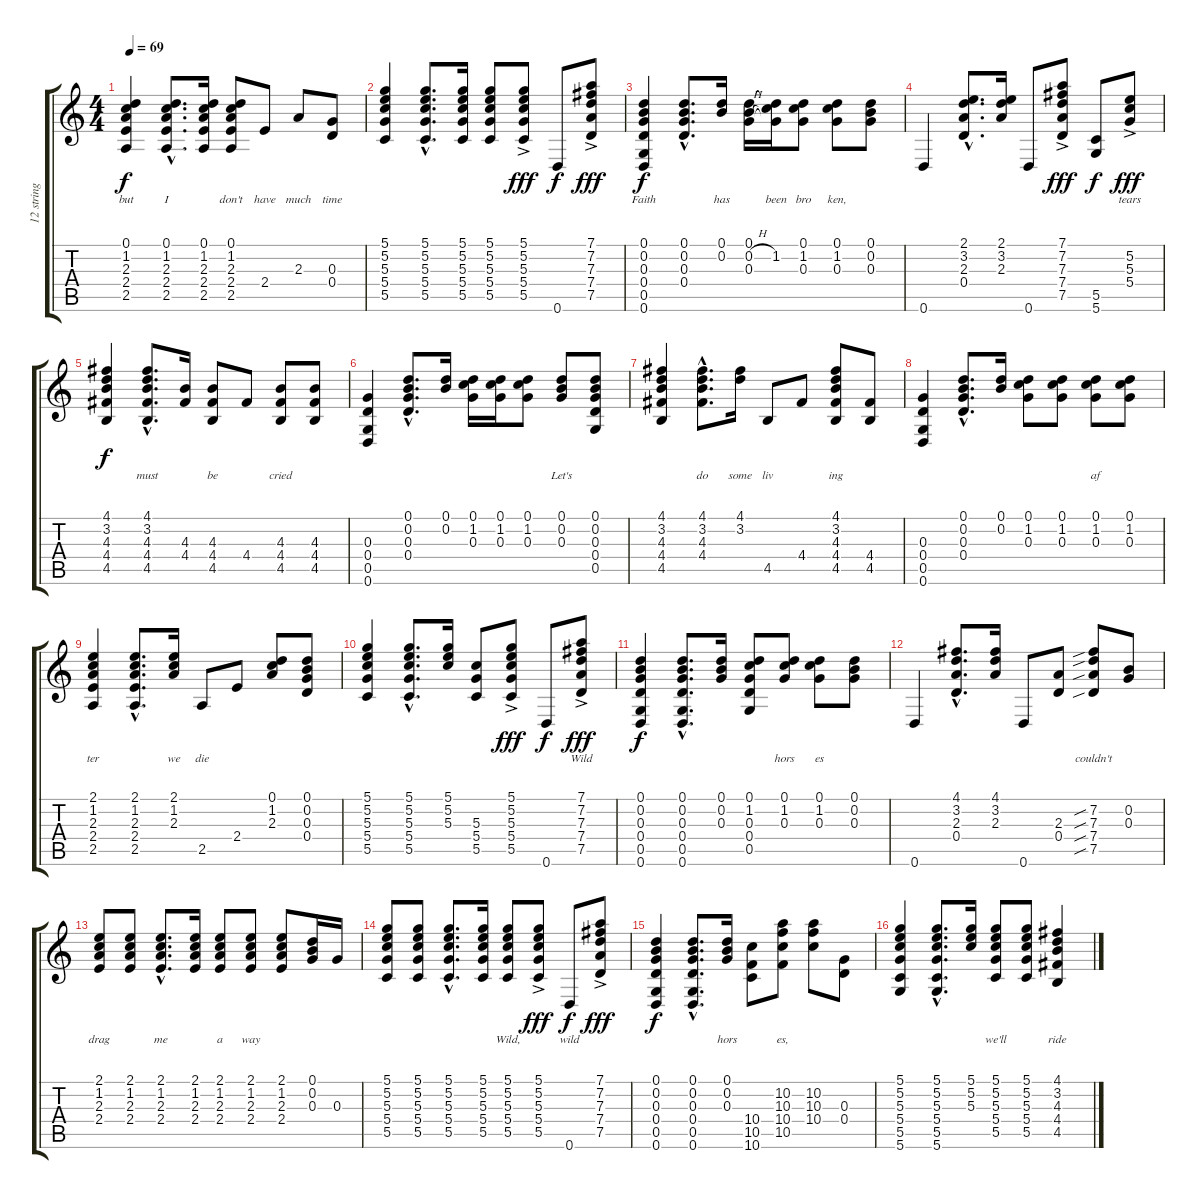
\track ("12 string Open G" "12 string ") {instrument acousticguitarsteel}
\staff {score tabs}
\tuning (D4 B3 G3 D3 G2 D2) {hide}
\ts (4 4)
\tempo 69
\clef g2
\ks c
(0.1 1.2 2.3 2.4 2.5).4{lyrics (0 "but") lyrics (1 "") lyrics (2 "") lyrics (3 "") lyrics (4 "") dy f} (0.1{hac} 1.2{hac} 2.3{hac} 2.4{hac} 2.5{hac}).8{d lyrics (0 "I") lyrics (1 "") lyrics (2 "") lyrics (3 "") lyrics (4 "")} (0.1 1.2 2.3 2.4 2.5).16{lyrics (0 "") lyrics (1 "") lyrics (2 "") lyrics (3 "") lyrics (4 "")} (0.1 1.2 2.3 2.4 2.5).8{lyrics (0 "don't") lyrics (1 "") lyrics (2 "") lyrics (3 "") lyrics (4 "")} 2.4.8{lyrics (0 "have") lyrics (1 "") lyrics (2 "") lyrics (3 "") lyrics (4 "")} 2.3.8{lyrics (0 "much") lyrics (1 "") lyrics (2 "") lyrics (3 "") lyrics (4 "")} (0.3 0.4).8{lyrics (0 "time") lyrics (1 "") lyrics (2 "") lyrics (3 "") lyrics (4 "")} |
(5.1 5.2 5.3 5.4 5.5).4{lyrics (0 "") lyrics (1 "") lyrics (2 "") lyrics (3 "") lyrics (4 "")} (5.1{hac} 5.2{hac} 5.3{hac} 5.4{hac} 5.5{hac}).8{d lyrics (0 "") lyrics (1 "") lyrics (2 "") lyrics (3 "") lyrics (4 "")} (5.1 5.2 5.3 5.4 5.5).16{lyrics (0 "") lyrics (1 "") lyrics (2 "") lyrics (3 "") lyrics (4 "")} (5.1 5.2 5.3 5.4 5.5).8{lyrics (0 "") lyrics (1 "") lyrics (2 "") lyrics (3 "") lyrics (4 "")} (5.1{ac} 5.2{ac} 5.3{ac} 5.4{ac} 5.5{ac}).8{lyrics (0 "") lyrics (1 "") lyrics (2 "") lyrics (3 "") lyrics (4 "") dy fff} 0.6.8{lyrics (0 "") lyrics (1 "") lyrics (2 "") lyrics (3 "") lyrics (4 "") dy f} (7.1{ac} 7.2{ac} 7.3{ac} 7.4{ac} 7.5{ac}).8{lyrics (0 "") lyrics (1 "") lyrics (2 "") lyrics (3 "") lyrics (4 "") dy fff} |
(0.1 0.2 0.3 0.4 0.5 0.6).4{lyrics (0 "Faith") lyrics (1 "") lyrics (2 "") lyrics (3 "") lyrics (4 "") dy f} (0.1{hac} 0.2{hac} 0.3{hac} 0.4{hac}).8{d lyrics (0 "") lyrics (1 "") lyrics (2 "") lyrics (3 "") lyrics (4 "")} (0.1 0.2).16{lyrics (0 "has") lyrics (1 "") lyrics (2 "") lyrics (3 "") lyrics (4 "")} (0.1 0.2{h} 0.3).16{lyrics (0 "") lyrics (1 "") lyrics (2 "") lyrics (3 "") lyrics (4 "")} (0.1{t} 1.2 0.3{t}).16{lyrics (0 "been") lyrics (1 "") lyrics (2 "") lyrics (3 "") lyrics (4 "")} (0.1 1.2 0.3).8{lyrics (0 "bro") lyrics (1 "") lyrics (2 "") lyrics (3 "") lyrics (4 "")} (0.1 1.2 0.3).8{lyrics (0 "ken,") lyrics (1 "") lyrics (2 "") lyrics (3 "") lyrics (4 "")} (0.1 0.2 0.3).8{lyrics (0 "") lyrics (1 "") lyrics (2 "") lyrics (3 "") lyrics (4 "")} |
0.6.4{lyrics (0 "") lyrics (1 "") lyrics (2 "") lyrics (3 "") lyrics (4 "")} (2.1{hac} 3.2{hac} 2.3{hac} 0.4{hac}).8{d lyrics (0 "") lyrics (1 "") lyrics (2 "") lyrics (3 "") lyrics (4 "")} (2.1 3.2 2.3).16{lyrics (0 "") lyrics (1 "") lyrics (2 "") lyrics (3 "") lyrics (4 "")} 0.6.8{lyrics (0 "") lyrics (1 "") lyrics (2 "") lyrics (3 "") lyrics (4 "")} (7.1{ac} 7.2{ac} 7.3{ac} 7.4{ac} 7.5{ac}).8{lyrics (0 "") lyrics (1 "") lyrics (2 "") lyrics (3 "") lyrics (4 "") dy fff} (5.5 5.6).8{lyrics (0 "") lyrics (1 "") lyrics (2 "") lyrics (3 "") lyrics (4 "") dy f} (5.2{ac} 5.3{ac} 5.4{ac}).8{lyrics (0 "tears") lyrics (1 "") lyrics (2 "") lyrics (3 "") lyrics (4 "") dy fff} |
(4.1 3.2 4.3 4.4 4.5).4{lyrics (0 "") lyrics (1 "") lyrics (2 "") lyrics (3 "") lyrics (4 "") dy f} (4.1{hac} 3.2{hac} 4.3{hac} 4.4{hac} 4.5{hac}).8{d lyrics (0 "must") lyrics (1 "") lyrics (2 "") lyrics (3 "") lyrics (4 "")} (4.3 4.4).16{lyrics (0 "") lyrics (1 "") lyrics (2 "") lyrics (3 "") lyrics (4 "")} (4.3 4.4 4.5).8{lyrics (0 "be") lyrics (1 "") lyrics (2 "") lyrics (3 "") lyrics (4 "")} 4.4.8{lyrics (0 "") lyrics (1 "") lyrics (2 "") lyrics (3 "") lyrics (4 "")} (4.3 4.4 4.5).8{lyrics (0 "cried") lyrics (1 "") lyrics (2 "") lyrics (3 "") lyrics (4 "")} (4.3 4.4 4.5).8{lyrics (0 "") lyrics (1 "") lyrics (2 "") lyrics (3 "") lyrics (4 "")} |
(0.3 0.4 0.5 0.6).4{lyrics (0 "") lyrics (1 "") lyrics (2 "") lyrics (3 "") lyrics (4 "")} (0.1{hac} 0.2{hac} 0.3{hac} 0.4{hac}).8{d lyrics (0 "") lyrics (1 "") lyrics (2 "") lyrics (3 "") lyrics (4 "")} (0.1 0.2).16{lyrics (0 "") lyrics (1 "") lyrics (2 "") lyrics (3 "") lyrics (4 "")} (0.1 1.2 0.3).16{lyrics (0 "") lyrics (1 "") lyrics (2 "") lyrics (3 "") lyrics (4 "")} (0.1 1.2 0.3).16{lyrics (0 "") lyrics (1 "") lyrics (2 "") lyrics (3 "") lyrics (4 "")} (0.1 1.2 0.3).8{lyrics (0 "") lyrics (1 "") lyrics (2 "") lyrics (3 "") lyrics (4 "")} (0.1 0.2 0.3).8{lyrics (0 "Let's") lyrics (1 "") lyrics (2 "") lyrics (3 "") lyrics (4 "")} (0.1 0.2 0.3 0.4 0.5).8{lyrics (0 "") lyrics (1 "") lyrics (2 "") lyrics (3 "") lyrics (4 "")} |
(4.1 3.2 4.3 4.4 4.5).4{lyrics (0 "") lyrics (1 "") lyrics (2 "") lyrics (3 "") lyrics (4 "")} (4.1{hac} 3.2{hac} 4.3{hac} 4.4{hac}).8{d lyrics (0 "do") lyrics (1 "") lyrics (2 "") lyrics (3 "") lyrics (4 "")} (4.1 3.2).16{lyrics (0 "some") lyrics (1 "") lyrics (2 "") lyrics (3 "") lyrics (4 "")} 4.5.8{lyrics (0 "liv") lyrics (1 "") lyrics (2 "") lyrics (3 "") lyrics (4 "")} 4.4.8{lyrics (0 "") lyrics (1 "") lyrics (2 "") lyrics (3 "") lyrics (4 "")} (4.1 3.2 4.3 4.4 4.5).8{lyrics (0 "ing") lyrics (1 "") lyrics (2 "") lyrics (3 "") lyrics (4 "")} (4.4 4.5).8{lyrics (0 "") lyrics (1 "") lyrics (2 "") lyrics (3 "") lyrics (4 "")} |
(0.3 0.4 0.5 0.6).4{lyrics (0 "") lyrics (1 "") lyrics (2 "") lyrics (3 "") lyrics (4 "")} (0.1{hac} 0.2{hac} 0.3{hac} 0.4{hac}).8{d lyrics (0 "") lyrics (1 "") lyrics (2 "") lyrics (3 "") lyrics (4 "")} (0.1 0.2).16{lyrics (0 "") lyrics (1 "") lyrics (2 "") lyrics (3 "") lyrics (4 "")} (0.1 1.2 0.3).8{lyrics (0 "") lyrics (1 "") lyrics (2 "") lyrics (3 "") lyrics (4 "")} (0.1 1.2 0.3).8{lyrics (0 "") lyrics (1 "") lyrics (2 "") lyrics (3 "") lyrics (4 "")} (0.1 1.2 0.3).8{lyrics (0 "af") lyrics (1 "") lyrics (2 "") lyrics (3 "") lyrics (4 "")} (0.1 1.2 0.3).8{lyrics (0 "") lyrics (1 "") lyrics (2 "") lyrics (3 "") lyrics (4 "")} |
(2.1 1.2 2.3 2.4 2.5).4{lyrics (0 "ter") lyrics (1 "") lyrics (2 "") lyrics (3 "") lyrics (4 "")} (2.1{hac} 1.2{hac} 2.3{hac} 2.4{hac} 2.5{hac}).8{d lyrics (0 "") lyrics (1 "") lyrics (2 "") lyrics (3 "") lyrics (4 "")} (2.1 1.2 2.3).16{lyrics (0 "we") lyrics (1 "") lyrics (2 "") lyrics (3 "") lyrics (4 "")} 2.5.8{lyrics (0 "die") lyrics (1 "") lyrics (2 "") lyrics (3 "") lyrics (4 "")} 2.4.8{lyrics (0 "") lyrics (1 "") lyrics (2 "") lyrics (3 "") lyrics (4 "")} (0.1 1.2 2.3).8{lyrics (0 "") lyrics (1 "") lyrics (2 "") lyrics (3 "") lyrics (4 "")} (0.1 0.2 0.3 0.4).8{lyrics (0 "") lyrics (1 "") lyrics (2 "") lyrics (3 "") lyrics (4 "")} |
(5.1 5.2 5.3 5.4 5.5).4{lyrics (0 "") lyrics (1 "") lyrics (2 "") lyrics (3 "") lyrics (4 "")} (5.1{hac} 5.2{hac} 5.3{hac} 5.4{hac} 5.5{hac}).8{d lyrics (0 "") lyrics (1 "") lyrics (2 "") lyrics (3 "") lyrics (4 "")} (5.1 5.2 5.3).16{lyrics (0 "") lyrics (1 "") lyrics (2 "") lyrics (3 "") lyrics (4 "")} (5.3 5.4 5.5).8{lyrics (0 "") lyrics (1 "") lyrics (2 "") lyrics (3 "") lyrics (4 "")} (5.1{ac} 5.2{ac} 5.3{ac} 5.4{ac} 5.5{ac}).8{lyrics (0 "") lyrics (1 "") lyrics (2 "") lyrics (3 "") lyrics (4 "") dy fff} 0.6.8{lyrics (0 "") lyrics (1 "") lyrics (2 "") lyrics (3 "") lyrics (4 "") dy f} (7.1{ac} 7.2{ac} 7.3{ac} 7.4{ac} 7.5{ac}).8{lyrics (0 "Wild") lyrics (1 "") lyrics (2 "") lyrics (3 "") lyrics (4 "") dy fff} |
(0.1 0.2 0.3 0.4 0.5 0.6).4{lyrics (0 "") lyrics (1 "") lyrics (2 "") lyrics (3 "") lyrics (4 "") dy f} (0.1{hac} 0.2{hac} 0.3{hac} 0.4{hac} 0.5{hac} 0.6{hac}).8{d lyrics (0 "") lyrics (1 "") lyrics (2 "") lyrics (3 "") lyrics (4 "")} (0.1 0.2 0.3).16{lyrics (0 "") lyrics (1 "") lyrics (2 "") lyrics (3 "") lyrics (4 "")} (0.1 1.2 0.3 0.4 0.5).8{lyrics (0 "") lyrics (1 "") lyrics (2 "") lyrics (3 "") lyrics (4 "")} (0.1 1.2 0.3).8{lyrics (0 "hors") lyrics (1 "") lyrics (2 "") lyrics (3 "") lyrics (4 "")} (0.1 1.2 0.3).8{lyrics (0 "es") lyrics (1 "") lyrics (2 "") lyrics (3 "") lyrics (4 "")} (0.1 0.2 0.3).8{lyrics (0 "") lyrics (1 "") lyrics (2 "") lyrics (3 "") lyrics (4 "")} |
0.6.4{lyrics (0 "") lyrics (1 "") lyrics (2 "") lyrics (3 "") lyrics (4 "")} (4.1{hac} 3.2{hac} 2.3{hac} 0.4{hac}).8{d lyrics (0 "") lyrics (1 "") lyrics (2 "") lyrics (3 "") lyrics (4 "")} (4.1 3.2 2.3).16{lyrics (0 "") lyrics (1 "") lyrics (2 "") lyrics (3 "") lyrics (4 "")} 0.6.8{lyrics (0 "") lyrics (1 "") lyrics (2 "") lyrics (3 "") lyrics (4 "")} (2.3 0.4).8{lyrics (0 "") lyrics (1 "") lyrics (2 "") lyrics (3 "") lyrics (4 "")} (7.2{sib} 7.3{sib} 7.4{sib} 7.5{sib}).8{lyrics (0 "couldn't") lyrics (1 "") lyrics (2 "") lyrics (3 "") lyrics (4 "")} (0.2 0.3).8{lyrics (0 "") lyrics (1 "") lyrics (2 "") lyrics (3 "") lyrics (4 "")} |
(2.1 1.2 2.3 2.4).8{lyrics (0 "drag") lyrics (1 "") lyrics (2 "") lyrics (3 "") lyrics (4 "")} (2.1 1.2 2.3 2.4).8{lyrics (0 "") lyrics (1 "") lyrics (2 "") lyrics (3 "") lyrics (4 "")} (2.1{hac} 1.2{hac} 2.3{hac} 2.4{hac}).8{d lyrics (0 "me") lyrics (1 "") lyrics (2 "") lyrics (3 "") lyrics (4 "")} (2.1 1.2 2.3 2.4).16{lyrics (0 "") lyrics (1 "") lyrics (2 "") lyrics (3 "") lyrics (4 "")} (2.1 1.2 2.3 2.4).8{lyrics (0 "a") lyrics (1 "") lyrics (2 "") lyrics (3 "") lyrics (4 "")} (2.1 1.2 2.3 2.4).8{lyrics (0 "way") lyrics (1 "") lyrics (2 "") lyrics (3 "") lyrics (4 "")} (2.1 1.2 2.3 2.4).8{lyrics (0 "") lyrics (1 "") lyrics (2 "") lyrics (3 "") lyrics (4 "")} (0.1 0.2 0.3).16{lyrics (0 "") lyrics (1 "") lyrics (2 "") lyrics (3 "") lyrics (4 "")} 0.3.16{lyrics (0 "") lyrics (1 "") lyrics (2 "") lyrics (3 "") lyrics (4 "")} |
(5.1 5.2 5.3 5.4 5.5).8{lyrics (0 "") lyrics (1 "") lyrics (2 "") lyrics (3 "") lyrics (4 "")} (5.1 5.2 5.3 5.4 5.5).8{lyrics (0 "") lyrics (1 "") lyrics (2 "") lyrics (3 "") lyrics (4 "")} (5.1{hac} 5.2{hac} 5.3{hac} 5.4{hac} 5.5{hac}).8{d lyrics (0 "") lyrics (1 "") lyrics (2 "") lyrics (3 "") lyrics (4 "")} (5.1 5.2 5.3 5.4 5.5).16{lyrics (0 "") lyrics (1 "") lyrics (2 "") lyrics (3 "") lyrics (4 "")} (5.1 5.2 5.3 5.4 5.5).8{lyrics (0 "Wild,") lyrics (1 "") lyrics (2 "") lyrics (3 "") lyrics (4 "")} (5.1{ac} 5.2{ac} 5.3{ac} 5.4{ac} 5.5{ac}).8{lyrics (0 "") lyrics (1 "") lyrics (2 "") lyrics (3 "") lyrics (4 "") dy fff} 0.6.8{lyrics (0 "wild") lyrics (1 "") lyrics (2 "") lyrics (3 "") lyrics (4 "") dy f} (7.1{ac} 7.2{ac} 7.3{ac} 7.4{ac} 7.5{ac}).8{lyrics (0 "") lyrics (1 "") lyrics (2 "") lyrics (3 "") lyrics (4 "") dy fff} |
(0.1 0.2 0.3 0.4 0.5 0.6).4{lyrics (0 "") lyrics (1 "") lyrics (2 "") lyrics (3 "") lyrics (4 "") dy f} (0.1{hac} 0.2{hac} 0.3{hac} 0.4{hac} 0.5{hac} 0.6{hac}).8{d lyrics (0 "") lyrics (1 "") lyrics (2 "") lyrics (3 "") lyrics (4 "")} (0.1 0.2 0.3).16{lyrics (0 "hors") lyrics (1 "") lyrics (2 "") lyrics (3 "") lyrics (4 "")} (10.4 10.5 10.6).8{lyrics (0 "") lyrics (1 "") lyrics (2 "") lyrics (3 "") lyrics (4 "")} (10.2 10.3 10.4 10.5).8{lyrics (0 "es,") lyrics (1 "") lyrics (2 "") lyrics (3 "") lyrics (4 "")} (10.2 10.3 10.4).8{lyrics (0 "") lyrics (1 "") lyrics (2 "") lyrics (3 "") lyrics (4 "")} (0.3 0.4).8{lyrics (0 "") lyrics (1 "") lyrics (2 "") lyrics (3 "") lyrics (4 "")} |
(5.1 5.2 5.3 5.4 5.5 5.6).4{lyrics (0 "") lyrics (1 "") lyrics (2 "") lyrics (3 "") lyrics (4 "")} (5.1{hac} 5.2{hac} 5.3{hac} 5.4{hac} 5.5{hac} 5.6{hac}).8{d lyrics (0 "") lyrics (1 "") lyrics (2 "") lyrics (3 "") lyrics (4 "")} (5.1 5.2 5.3).16{lyrics (0 "") lyrics (1 "") lyrics (2 "") lyrics (3 "") lyrics (4 "")} (5.1 5.2 5.3 5.4 5.5).8{lyrics (0 "we'll") lyrics (1 "") lyrics (2 "") lyrics (3 "") lyrics (4 "")} (5.1 5.2 5.3 5.4 5.5).8{lyrics (0 "") lyrics (1 "") lyrics (2 "") lyrics (3 "") lyrics (4 "")} (4.1 3.2 4.3 4.4 4.5).4{lyrics (0 "ride") lyrics (1 "") lyrics (2 "") lyrics (3 "") lyrics (4 "")}
